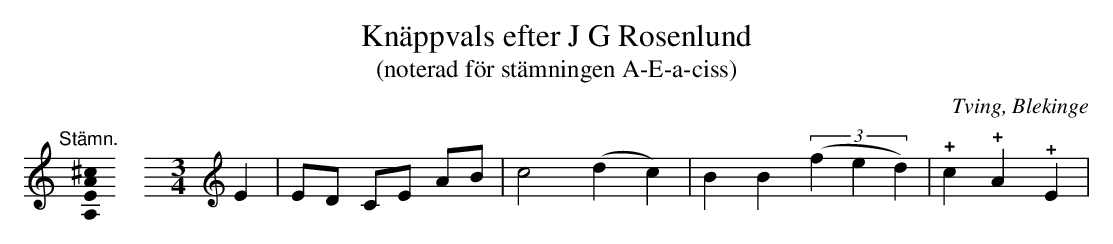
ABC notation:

X:1
T:Knäppvals efter J G Rosenlund
T:(noterad för stämningen A-E-a-ciss)
O:Tving, Blekinge
L:1/4
U:o=+open+
M:none
K:C
"@-20,30 Stämn."[A,EA^c]0 \
[M:3/4]\
[K:C clef=treble]\
E | E/D/ C/E/ A/B/ | c2 (dc) | B B ((3fed) | !+!c !+!A !+!E |
